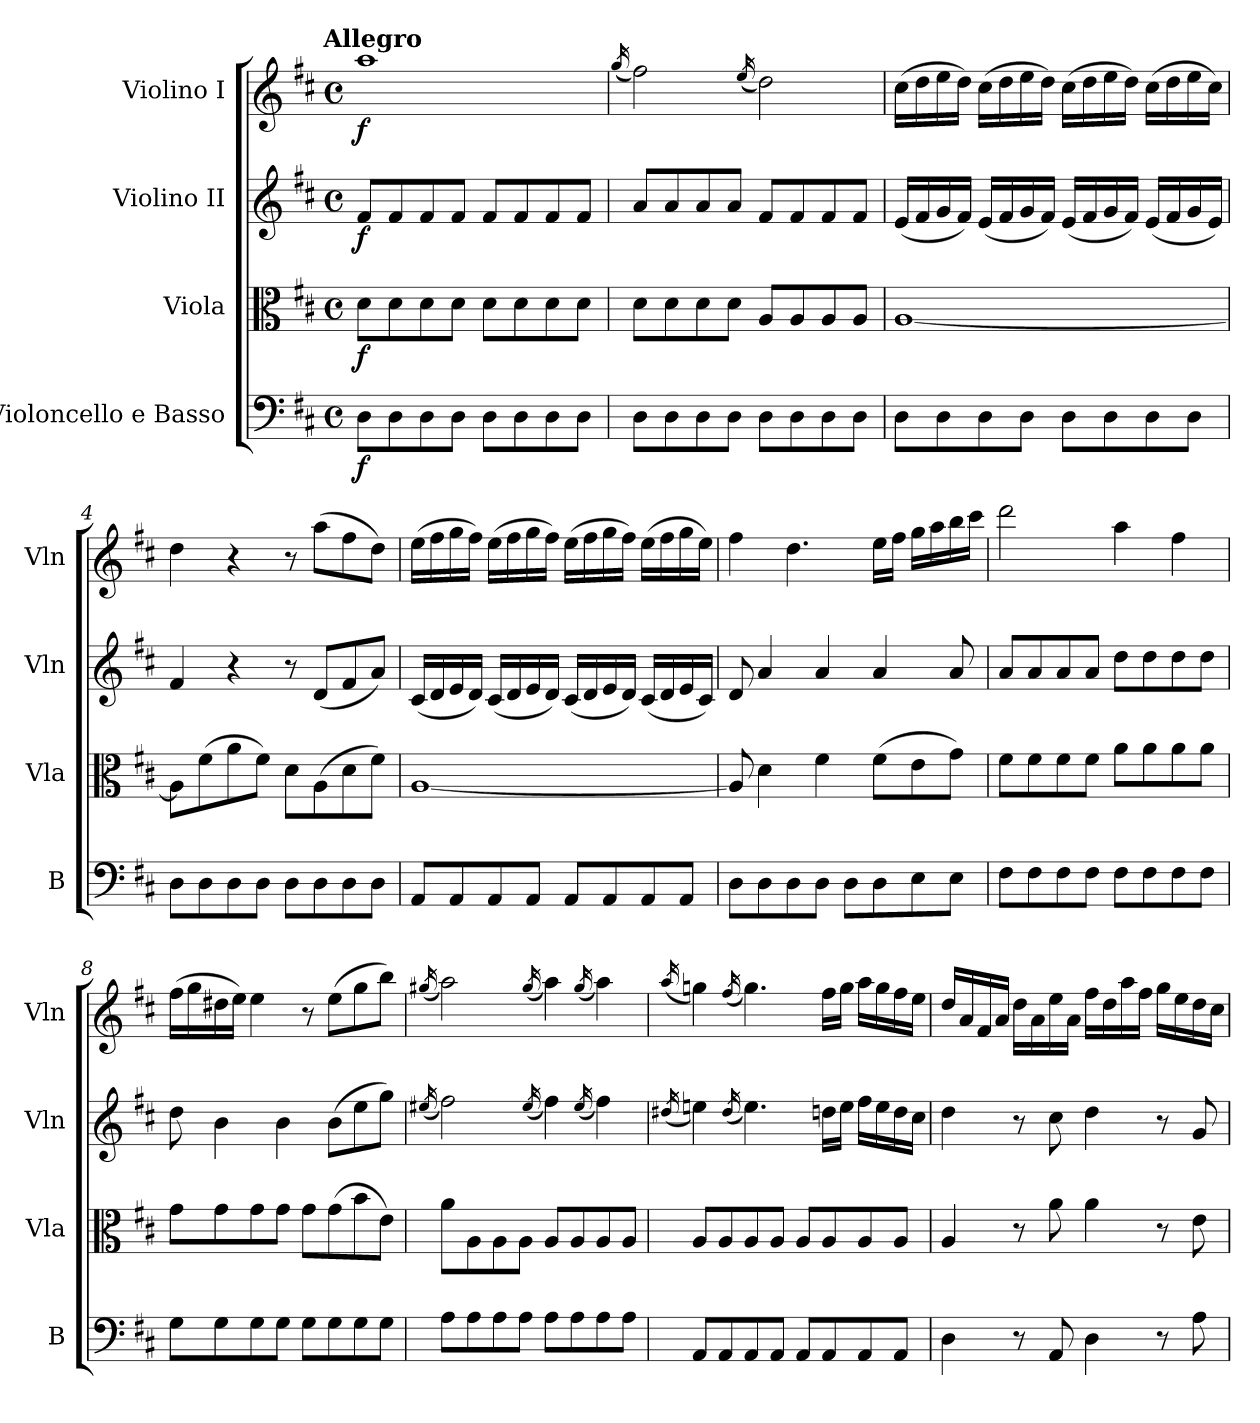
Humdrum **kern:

**kern	**dynam	**kern	**dynam	**kern	**dynam	**kern	**dynam
*part4	*part4	*part3	*part3	*part2	*part2	*part1	*part1
*staff4	*staff4	*staff3	*staff3	*staff2	*staff2	*staff1	*staff1
*I"Violoncello e Basso	*	*I"Viola	*	*I"Violino II	*	*I"Violino I	*
*I'B	*	*I'Vla	*	*I'Vln	*	*I'Vln	*
*clefF4	*	*clefC3	*	*clefG2	*	*clefG2	*
*k[f#c#]	*	*k[f#c#]	*	*k[f#c#]	*	*k[f#c#]	*
*D:	*	*D:	*	*D:	*	*D:	*
!!LO:TX:omd:t=Allegro
*M4/4	*	*M4/4	*	*M4/4	*	*M4/4	*
*met(c)	*	*met(c)	*	*met(c)	*	*met(c)	*
*MM132	*	*MM132	*	*MM132	*	*MM132	*
=1	=1	=1	=1	=1	=1	=1	=1
8DL	f	8dL	f	8f#L	f	1aa	f
8D	.	8d	.	8f#	.	.	.
8D	.	8d	.	8f#	.	.	.
8DJ	.	8dJ	.	8f#J	.	.	.
8DL	.	8dL	.	8f#L	.	.	.
8D	.	8d	.	8f#	.	.	.
8D	.	8d	.	8f#	.	.	.
8DJ	.	8dJ	.	8f#J	.	.	.
=2	=2	=2	=2	=2	=2	=2	=2
.	.	.	.	.	.	(<16qgg/	.
8DL	.	8dL	.	8aL	.	2ff#)	.
8D	.	8d	.	8a	.	.	.
8D	.	8d	.	8a	.	.	.
8DJ	.	8dJ	.	8aJ	.	.	.
.	.	.	.	.	.	(<16qee/	.
8DL	.	8AL	.	8f#L	.	2dd)	.
8D	.	8A	.	8f#	.	.	.
8D	.	8A	.	8f#	.	.	.
8DJ	.	8AJ	.	8f#J	.	.	.
=3	=3	=3	=3	=3	=3	=3	=3
8DL	.	[1A	.	(16eLL	.	(16cc#LL	.
.	.	.	.	16f#	.	16dd	.
8D	.	.	.	16g	.	16ee	.
.	.	.	.	16f#JJ)	.	16ddJJ)	.
8D	.	.	.	(16eLL	.	(16cc#LL	.
.	.	.	.	16f#	.	16dd	.
8DJ	.	.	.	16g	.	16ee	.
.	.	.	.	16f#JJ)	.	16ddJJ)	.
8DL	.	.	.	(16eLL	.	(16cc#LL	.
.	.	.	.	16f#	.	16dd	.
8D	.	.	.	16g	.	16ee	.
.	.	.	.	16f#JJ)	.	16ddJJ)	.
8D	.	.	.	(16eLL	.	(16cc#LL	.
.	.	.	.	16f#	.	16dd	.
8DJ	.	.	.	16g	.	16ee	.
.	.	.	.	16eJJ)	.	16cc#JJ)	.
=4	=4	=4	=4	=4	=4	=4	=4
8DL	.	8AL]	.	4f#	.	4dd	.
8D	.	(8f#	.	.	.	.	.
8D	.	8a	.	4r	.	4r	.
8DJ	.	8f#J)	.	.	.	.	.
8DL	.	8dL	.	8r	.	8r	.
8D	.	(8A	.	(8dL	.	(8aaL	.
8D	.	8d	.	8f#	.	8ff#	.
8DJ	.	8f#J)	.	8aJ)	.	8ddJ)	.
!!LO:LB:g=z
=5	=5	=5	=5	=5	=5	=5	=5
8AAL	.	[1A	.	(16c#LL	.	(16eeLL	.
.	.	.	.	16d	.	16ff#	.
8AA	.	.	.	16e	.	16gg	.
.	.	.	.	16dJJ)	.	16ff#JJ)	.
8AA	.	.	.	(16c#LL	.	(16eeLL	.
.	.	.	.	16d	.	16ff#	.
8AAJ	.	.	.	16e	.	16gg	.
.	.	.	.	16dJJ)	.	16ff#JJ)	.
8AAL	.	.	.	(16c#LL	.	(16eeLL	.
.	.	.	.	16d	.	16ff#	.
8AA	.	.	.	16e	.	16gg	.
.	.	.	.	16dJJ)	.	16ff#JJ)	.
8AA	.	.	.	(16c#LL	.	(16eeLL	.
.	.	.	.	16d	.	16ff#	.
8AAJ	.	.	.	16e	.	16gg	.
.	.	.	.	16c#JJ)	.	16eeJJ)	.
=6	=6	=6	=6	=6	=6	=6	=6
8DL	.	8A]	.	8d	.	4ff#	.
8D	.	4d	.	4a	.	.	.
8D	.	.	.	.	.	4.dd	.
8DJ	.	4f#	.	4a	.	.	.
8DL	.	.	.	.	.	.	.
8D	.	(8f#L	.	4a	.	16eeLL	.
.	.	.	.	.	.	16ff#JJ	.
8E	.	8e	.	.	.	16ggLL	.
.	.	.	.	.	.	16aa	.
8EJ	.	8gJ)	.	8a	.	16bb	.
.	.	.	.	.	.	16ccc#JJ	.
=7	=7	=7	=7	=7	=7	=7	=7
8F#L	.	8f#L	.	8aL	.	2ddd	.
8F#	.	8f#	.	8a	.	.	.
8F#	.	8f#	.	8a	.	.	.
8F#J	.	8f#J	.	8aJ	.	.	.
8F#L	.	8aL	.	8ddL	.	4aa	.
8F#	.	8a	.	8dd	.	.	.
8F#	.	8a	.	8dd	.	4ff#	.
8F#J	.	8aJ	.	8ddJ	.	.	.
=8	=8	=8	=8	=8	=8	=8	=8
8GL	.	8gL	.	8dd	.	(16ff#LL	.
.	.	.	.	.	.	16gg	.
8G	.	8g	.	4b	.	16dd#X	.
.	.	.	.	.	.	16eeJJ)	.
8G	.	8g	.	.	.	4ee	.
8GJ	.	8gJ	.	4b	.	.	.
8GL	.	8gL	.	.	.	8r	.
8G	.	(8g	.	(8bL	.	(8eeL	.
8G	.	8b	.	8ee	.	8gg	.
8GJ	.	8eJ)	.	8ggJ)	.	8bbJ)	.
!!LO:LB:g=z
=9	=9	=9	=9	=9	=9	=9	=9
.	.	.	.	(<16qee#X/	.	(<16qgg#X/	.
8AL	.	8a\L	.	2ff#)	.	2aa)	.
8A	.	8A\	.	.	.	.	.
8A	.	8A\	.	.	.	.	.
8AJ	.	8A\J	.	.	.	.	.
.	.	.	.	(<16qee#/	.	(<16qgg#/	.
8AL	.	8AL	.	4ff#)	.	4aa)	.
8A	.	8A	.	.	.	.	.
.	.	.	.	(<16qee#/	.	(<16qgg#/	.
8A	.	8A	.	4ff#)	.	4aa)	.
8AJ	.	8AJ	.	.	.	.	.
=10	=10	=10	=10	=10	=10	=10	=10
.	.	.	.	(<16qdd#X/	.	(<16qaa/	.
8AAL	.	8AL	.	4een)	.	4ggn)	.
8AA	.	8A	.	.	.	.	.
.	.	.	.	(<16qdd#/	.	(<16qff#/	.
8AA	.	8A	.	4.ee)	.	4.gg)	.
8AAJ	.	8AJ	.	.	.	.	.
8AAL	.	8AL	.	.	.	.	.
8AA	.	8A	.	16ddnLL	.	16ff#LL	.
.	.	.	.	16eeJJ	.	16ggJJ	.
8AA	.	8A	.	16ff#LL	.	16aaLL	.
.	.	.	.	16ee	.	16gg	.
8AAJ	.	8AJ	.	16dd	.	16ff#	.
.	.	.	.	16cc#JJ	.	16eeJJ	.
=11	=11	=11	=11	=11	=11	=11	=11
4D	.	4A	.	4dd	.	16ddLL	.
.	.	.	.	.	.	16a	.
.	.	.	.	.	.	16f#	.
.	.	.	.	.	.	16aJJ	.
8r	.	8r	.	8r	.	16ddLL	.
.	.	.	.	.	.	16a	.
8AA	.	8a	.	8cc#	.	16ee	.
.	.	.	.	.	.	16aJJ	.
4D	.	4a	.	4dd	.	16ff#LL	.
.	.	.	.	.	.	16dd	.
.	.	.	.	.	.	16aa	.
.	.	.	.	.	.	16ff#JJ	.
8r	.	8r	.	8r	.	16ggLL	.
.	.	.	.	.	.	16ee	.
8A	.	8e	.	8g	.	16dd	.
.	.	.	.	.	.	16cc#JJ	.
=	=	=	=	=	=	=	=
*-	*-	*-	*-	*-	*-	*-	*-
